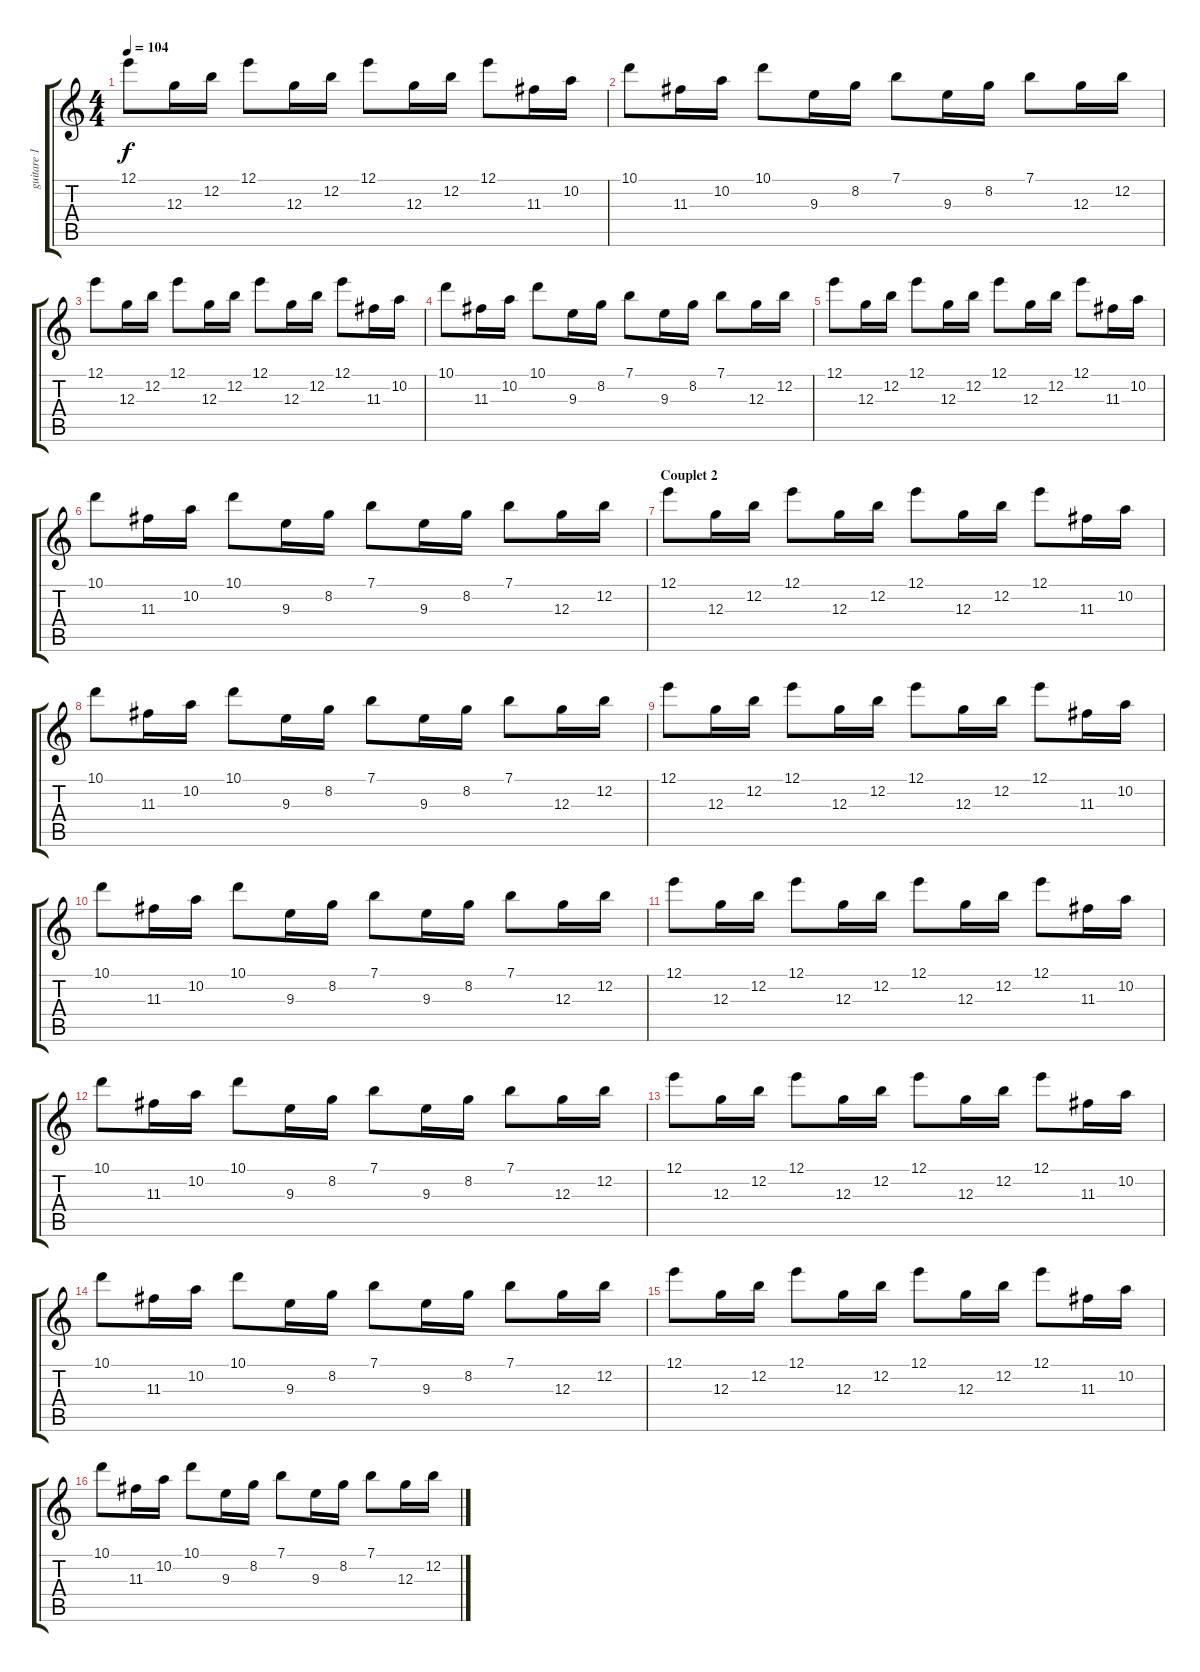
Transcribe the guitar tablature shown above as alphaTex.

\track ("guitare 1" "guitare 1") {instrument electricguitarclean}
\staff {score tabs}
\tuning (E4 B3 G3 D3 A2 E2) {hide}
\ts (4 4)
\tempo 104
\clef g2
\ks c
12.1.8{dy f} 12.3.16 12.2.16 12.1.8 12.3.16 12.2.16 12.1.8 12.3.16 12.2.16 12.1.8 11.3.16 10.2.16 |
10.1.8 11.3.16 10.2.16 10.1.8 9.3.16 8.2.16 7.1.8 9.3.16 8.2.16 7.1.8 12.3.16 12.2.16 |
12.1.8 12.3.16 12.2.16 12.1.8 12.3.16 12.2.16 12.1.8 12.3.16 12.2.16 12.1.8 11.3.16 10.2.16 |
10.1.8 11.3.16 10.2.16 10.1.8 9.3.16 8.2.16 7.1.8 9.3.16 8.2.16 7.1.8 12.3.16 12.2.16 |
12.1.8 12.3.16 12.2.16 12.1.8 12.3.16 12.2.16 12.1.8 12.3.16 12.2.16 12.1.8 11.3.16 10.2.16 |
10.1.8 11.3.16 10.2.16 10.1.8 9.3.16 8.2.16 7.1.8 9.3.16 8.2.16 7.1.8 12.3.16 12.2.16 |
\section ("" "Couplet 2")
12.1.8 12.3.16 12.2.16 12.1.8 12.3.16 12.2.16 12.1.8 12.3.16 12.2.16 12.1.8 11.3.16 10.2.16 |
10.1.8 11.3.16 10.2.16 10.1.8 9.3.16 8.2.16 7.1.8 9.3.16 8.2.16 7.1.8 12.3.16 12.2.16 |
12.1.8 12.3.16 12.2.16 12.1.8 12.3.16 12.2.16 12.1.8 12.3.16 12.2.16 12.1.8 11.3.16 10.2.16 |
10.1.8 11.3.16 10.2.16 10.1.8 9.3.16 8.2.16 7.1.8 9.3.16 8.2.16 7.1.8 12.3.16 12.2.16 |
12.1.8 12.3.16 12.2.16 12.1.8 12.3.16 12.2.16 12.1.8 12.3.16 12.2.16 12.1.8 11.3.16 10.2.16 |
10.1.8 11.3.16 10.2.16 10.1.8 9.3.16 8.2.16 7.1.8 9.3.16 8.2.16 7.1.8 12.3.16 12.2.16 |
12.1.8 12.3.16 12.2.16 12.1.8 12.3.16 12.2.16 12.1.8 12.3.16 12.2.16 12.1.8 11.3.16 10.2.16 |
10.1.8 11.3.16 10.2.16 10.1.8 9.3.16 8.2.16 7.1.8 9.3.16 8.2.16 7.1.8 12.3.16 12.2.16 |
12.1.8 12.3.16 12.2.16 12.1.8 12.3.16 12.2.16 12.1.8 12.3.16 12.2.16 12.1.8 11.3.16 10.2.16 |
10.1.8 11.3.16 10.2.16 10.1.8 9.3.16 8.2.16 7.1.8 9.3.16 8.2.16 7.1.8 12.3.16 12.2.16
